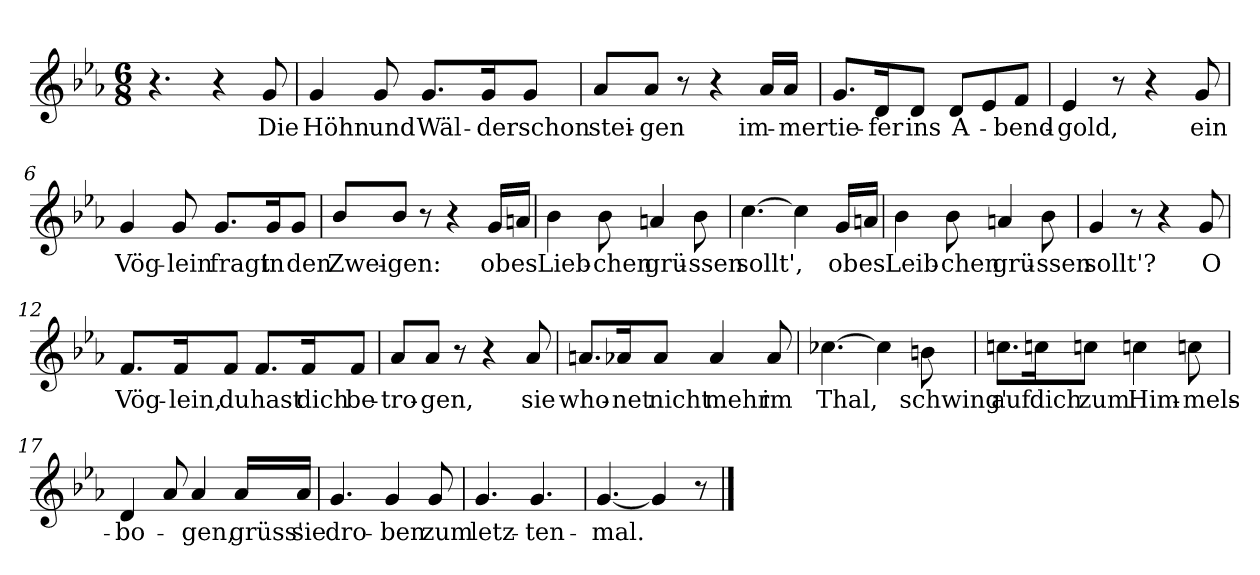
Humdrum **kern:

**kern	**text
*part1	*part1
*staff1	*staff1
*clefG2	*
*k[b-e-a-]	*
*M6/8	*
=1	=1
4.r	.
4r	.
!	!LO:LY:b
8g/	Die
=2	=2
!	!LO:LY:b
4g/	Höhn
!	!LO:LY:b
8g/	und
!	!LO:LY:b
8.g/L	Wäl-
!	!LO:LY:b
16g/K	-der
!	!LO:LY:b
8g/J	schon
=3	=3
!	!LO:LY:b
8a-/L	stei-
!	!LO:LY:b
8a-/J	-gen
8r	.
4r	.
!	!LO:LY:b
16a-/LL	im-
!	!LO:LY:b
16a-/JJ	-mer
=4	=4
!	!LO:LY:b
8.g/L	tie-
!	!LO:LY:b
16d/K	-fer
!	!LO:LY:b
8d/J	ins
!	!LO:LY:b
8d/L	A-
8e-/	.
!	!LO:LY:b
8f/J	-bend-
=5	=5
!	!LO:LY:b
4e-/	-gold,
8r	.
4r	.
!	!LO:LY:b
8g/	ein
=6	=6
!	!LO:LY:b
4g/	Vög-
!	!LO:LY:b
8g/	-lein
!	!LO:LY:b
8.g/L	fragt
!	!LO:LY:b
16g/K	in
!	!LO:LY:b
8g/J	den
!!LO:LB:g=z
=7	=7
!	!LO:LY:b
8b-/L	Zwei-
!	!LO:LY:b
8b-/J	-gen:
8r	.
4r	.
!	!LO:LY:b
16g/LL	ob
!	!LO:LY:b
16an/JJ	es
=8	=8
!	!LO:LY:b
4b-\	Lieb-
!	!LO:LY:b
8b-\	-chen
!	!LO:LY:b
4an/	grü-
!	!LO:LY:b
8b-\	-ssen
=9	=9
!	!LO:LY:b
[4.cc\	sollt',
4cc\]	.
!	!LO:LY:b
16g/LL	ob
!	!LO:LY:b
16an/JJ	es
=10	=10
!	!LO:LY:b
4b-\	Leib-
!	!LO:LY:b
8b-\	-chen
!	!LO:LY:b
4an/	grü-
!	!LO:LY:b
8b-\	-ssen
=11	=11
!	!LO:LY:b
4g/	sollt'?
8r	.
4r	.
!	!LO:LY:b
8g/	O
=12	=12
!	!LO:LY:b
8.f/L	Vög-
!	!LO:LY:b
16f/K	-lein,
!	!LO:LY:b
8f/J	du
!	!LO:LY:b
8.f/L	hast
!	!LO:LY:b
16f/K	dich
!	!LO:LY:b
8f/J	be-
!!LO:LB:g=z
=13	=13
!	!LO:LY:b
8a-/L	-tro-
!	!LO:LY:b
8a-/J	-gen,
8r	.
4r	.
!	!LO:LY:b
8a-/	sie
=14	=14
!	!LO:LY:b
8.an/L	who-
!	!LO:LY:b
16a-X/K	-net
!	!LO:LY:b
8a-/J	nicht
!	!LO:LY:b
4a-/	mehr
!	!LO:LY:b
8a-/	im
=15	=15
!	!LO:LY:b
[4.cc-X\	Thal,
4cc-\]	.
!	!LO:LY:b
8bn\	schwing'
=16	=16
!	!LO:LY:b
8.ccn\L	auf
!	!LO:LY:b
16ccn\K	dich
!	!LO:LY:b
8ccn\J	zum
!	!LO:LY:b
4ccn\	Him-
!	!LO:LY:b
8ccn\	-mels-
=17	=17
!	!LO:LY:b
4d/	-bo-
8a-/	.
!	!LO:LY:b
4a-/	-gen,
!	!LO:LY:b
16a-/LL	grüss'
!	!LO:LY:b
16a-/JJ	sie
=18	=18
!	!LO:LY:b
4.g/	dro-
!	!LO:LY:b
4g/	-ben
!	!LO:LY:b
8g/	zum
!!LO:LB:g=z
=19	=19
!	!LO:LY:b
4.g/	letz-
!	!LO:LY:b
4.g/	-ten-
=20	=20
!	!LO:LY:b
[4.g/	-mal.
4g/]	.
8r	.
==	==
*-	*-
